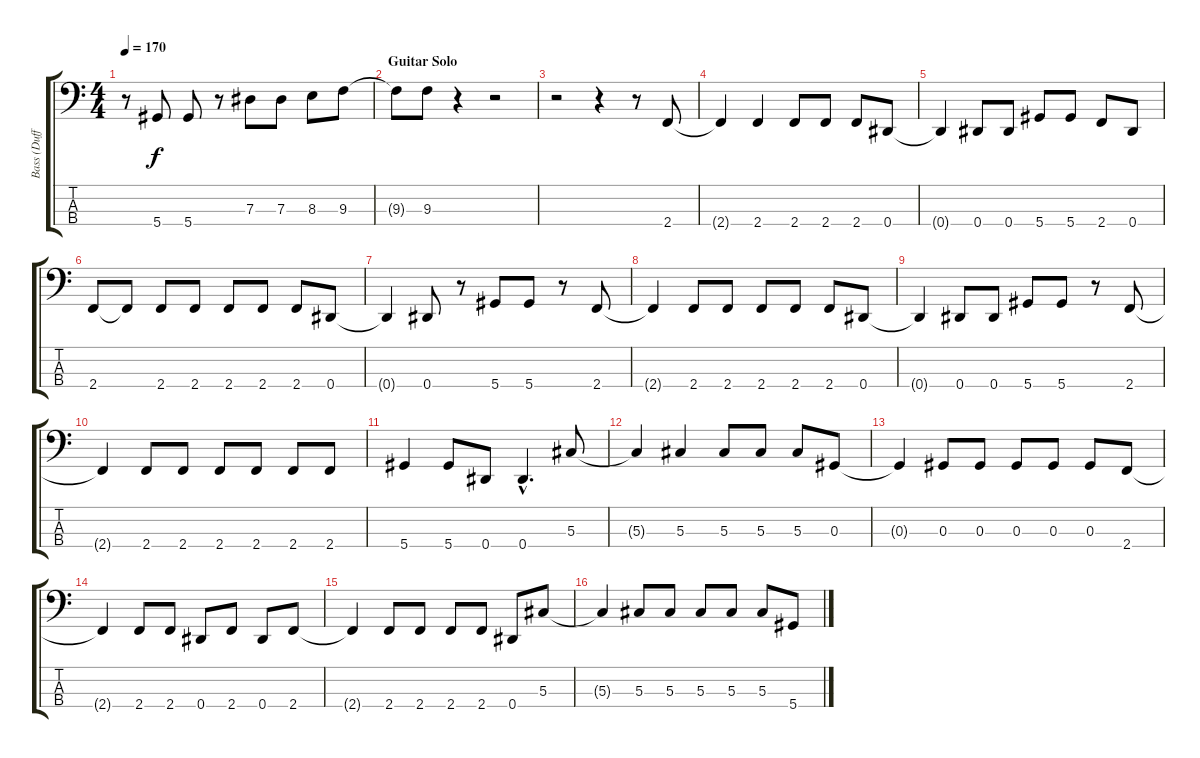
\track ("Bass (Duff)" "Bass (Duff") {instrument electricbasspick}
\staff {score tabs}
\tuning (Gb2 Db2 Ab1 Eb1) {hide}
\ts (4 4)
\tempo 170
\clef f4
\ks c
r.8{dy f} 5.4.8 5.4.8 r.8 7.3.8 7.3.8 8.3.8 9.3.8 |
\section ("" "Guitar Solo")
9.3{t}.8 9.3.8 r.4 r.2 |
r.2 r.4 r.8 2.4.8 |
2.4{t}.4 2.4.4 2.4.8 2.4.8 2.4.8 0.4.8 |
0.4{t}.4 0.4.8 0.4.8 5.4.8 5.4.8 2.4.8 0.4.8 |
2.4.8 2.4{t}.8 2.4.8 2.4.8 2.4.8 2.4.8 2.4.8 0.4.8 |
0.4{t}.4 0.4.8 r.8 5.4.8 5.4.8 r.8 2.4.8 |
2.4{t}.4 2.4.8 2.4.8 2.4.8 2.4.8 2.4.8 0.4.8 |
0.4{t}.4 0.4.8 0.4.8 5.4.8 5.4.8 r.8 2.4.8 |
2.4{t}.4 2.4.8 2.4.8 2.4.8 2.4.8 2.4.8 2.4.8 |
5.4.4 5.4.8 0.4.8 0.4{hac}.4{d} 5.3.8 |
5.3{t}.4 5.3.4 5.3.8 5.3.8 5.3.8 0.3.8 |
0.3{t}.4 0.3.8 0.3.8 0.3.8 0.3.8 0.3.8 2.4.8 |
2.4{t}.4 2.4.8 2.4.8 0.4.8 2.4.8 0.4.8 2.4.8 |
2.4{t}.4 2.4.8 2.4.8 2.4.8 2.4.8 0.4.8 5.3.8 |
5.3{t}.4 5.3.8 5.3.8 5.3.8 5.3.8 5.3.8 5.4.8
